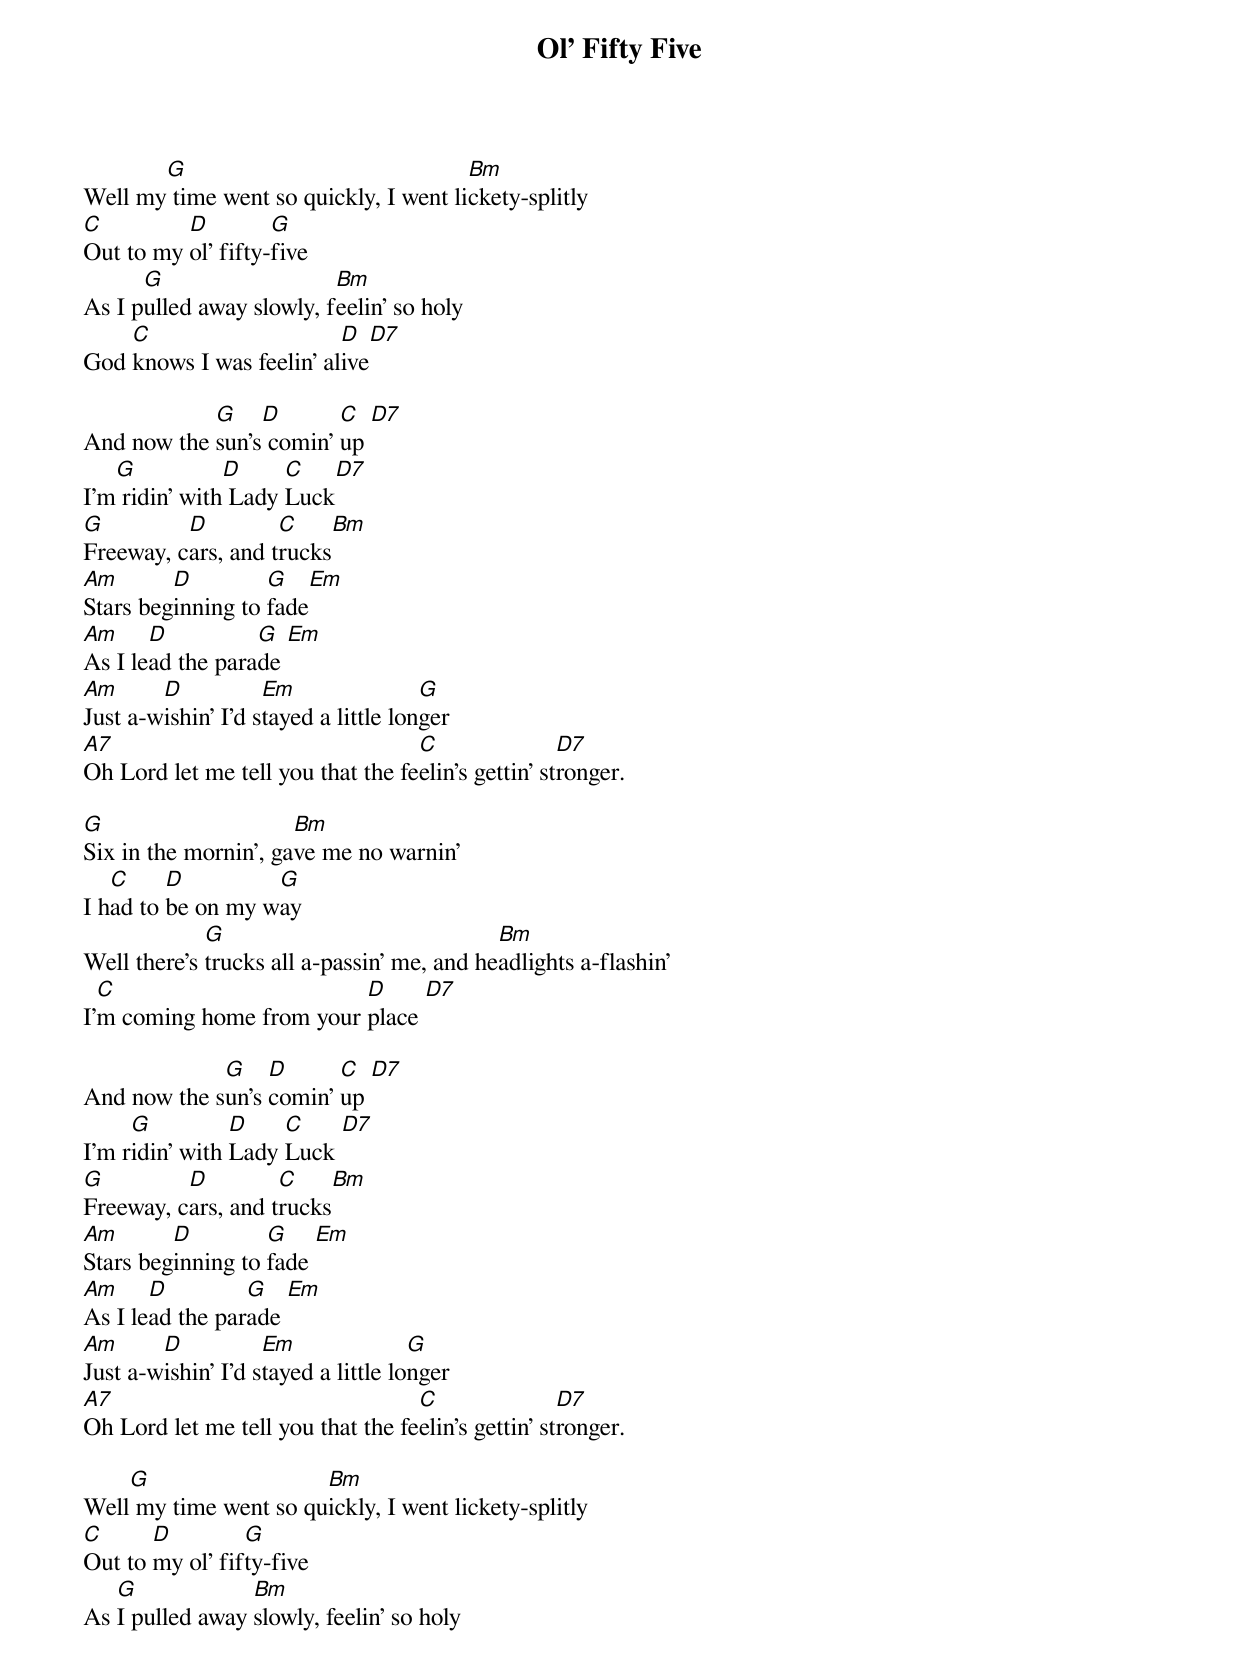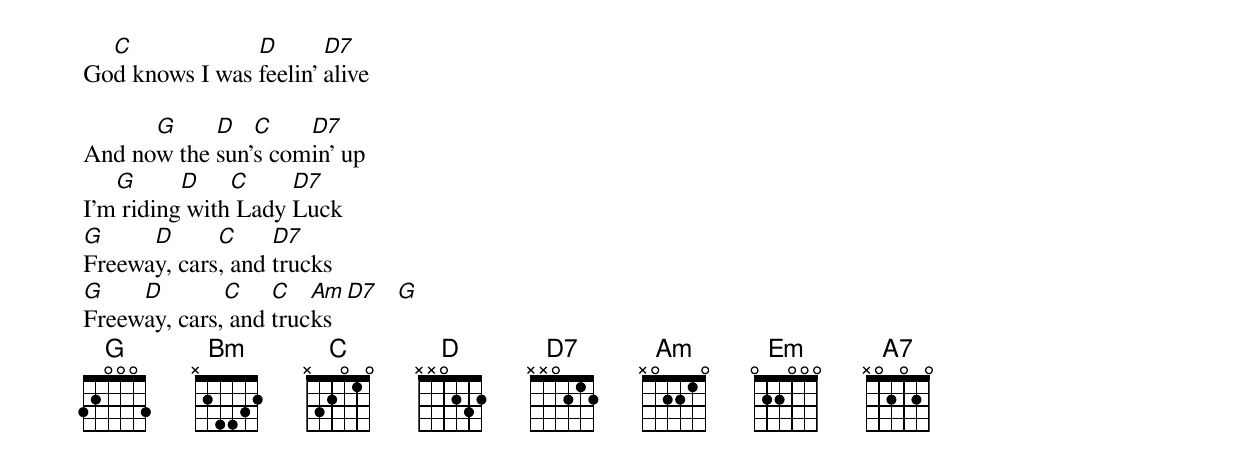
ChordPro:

{title:Ol' Fifty Five}

Well my[G] time went so quickly, I went li[Bm]ckety-splitly
[C]Out to my [D]ol’ fifty-[G]five
As I p[G]ulled away slowly, f[Bm]eelin' so holy
God [C]knows I was feelin’ al[D]ive[D7]

And now the [G]sun's[D] comin' [C]up [D7]
I'm[G] ridin' with[D] Lady [C]Luck[D7]
[G]Freeway, c[D]ars, and t[C]rucks[Bm]
[Am]Stars beg[D]inning to [G]fade[Em]
[Am]As I le[D]ad the para[G]de [Em]
[Am]Just a-w[D]ishin' I'd s[Em]tayed a little lon[G]ger
[A7]Oh Lord let me tell you that the fe[C]elin's gettin' st[D7]ronger.

[G]Six in the mornin', ga[Bm]ve me no warnin'
I h[C]ad to [D]be on my w[G]ay
Well there’s [G]trucks all a-passin' me, and he[Bm]adlights a-flashin'
I'[C]m coming home from your [D]place [D7]

And now the s[G]un's [D]comin' [C]up [D7]
I'm r[G]idin' with [D]Lady [C]Luck [D7]
[G]Freeway, c[D]ars, and t[C]rucks[Bm]
[Am]Stars beg[D]inning to [G]fade [Em]
[Am]As I le[D]ad the par[G]ade [Em]
[Am]Just a-w[D]ishin' I'd s[Em]tayed a little lo[G]nger
[A7]Oh Lord let me tell you that the fe[C]elin's gettin' st[D7]ronger.

Well[G] my time went so qu[Bm]ickly, I went lickety-splitly
[C]Out to [D]my ol’ fif[G]ty-five
As [G]I pulled away [Bm]slowly, feelin' so holy
Go[C]d knows I was [D]feelin’ [D7]alive

And no[G]w the [D]sun'[C]s com[D7]in' up
I’m[G] riding[D] with[C] Lady [D7]Luck
[G]Freewa[D]y, cars[C], and [D7]trucks
[G]Freew[D]ay, cars,[C] and [C]truc[Am]ks  [D7]   [G]
